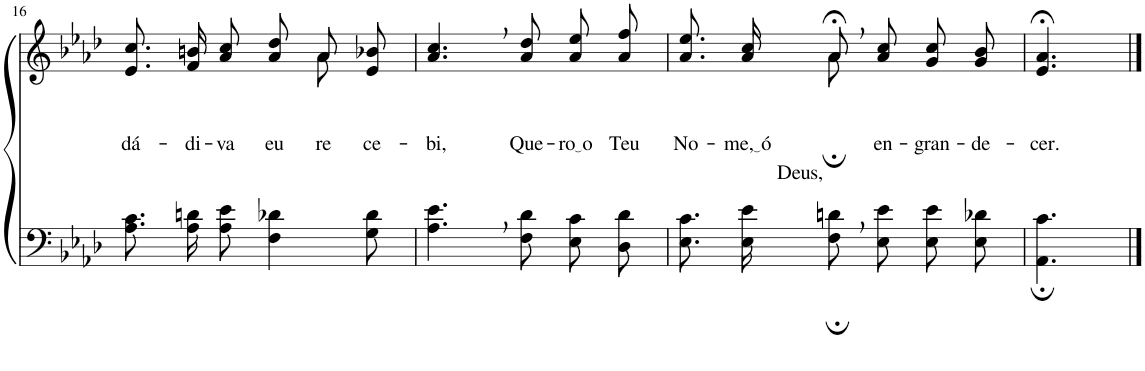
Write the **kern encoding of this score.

**kern	**kern	**text
*part2	*part1	*part1
*staff2	*staff1	*staff1
*I"Parte III e IV	*I"Parte I e II	*
!!LO:PB:g=z
*clefF4	*clefG2	*
*Trd2c3	*Trd2c3	*
*k[b-e-a-d-]	*k[b-e-a-d-]	*
*M6/8	*M6/8	*
=16	=16	=16
!	!	!LO:LY:b
*	*^	*
8.A-\ 8.c\L	8.e-/ 8.cc/L	2ryy	dá-
!	!	!	!LO:LY:b
16A-\ 16dn\K	16f/ 16bn/K	.	-di-
!	!	!	!LO:LY:b
8A-\ 8e-\J	8a-/ 8cc/J	.	-va
!	!	!	!LO:LY:b
4F\ 4d-X\	8a-/ 8dd-/L	.	eu
!	!	!	!LO:LY:b
.	8a-/	8a-\	re-
!	!	!	!LO:LY:b
8G\ 8d-\	8e-/ 8b-X/J	8ryy	-ce-
=17	=17	=17	=17
!	!	!	!LO:LY:b
*	*v	*v	*
4.A-\, 4.e-\,	4.a-/, 4.cc/,	-bi,
!	!	!LO:LY:b
8F\ 8d-\L	8a-\ 8dd-\L	Que-
!	!	!LO:LY:b
8E-\ 8c\	8a-\ 8ee-\	ro o
!	!	!LO:LY:b
8D-\ 8d-\J	8a-\ 8ff\J	Teu
=18	=18	=18
!	!	!LO:LY:b
*	*^	*
8.E-\ 8.c\L	8.a-/ 8.ee-/L	4ryy	No-
!	!	!	!LO:LY:b
16E-\ 16e-\K	16a-/ 16cc/K	.	me, ó
!	!	!	!LO:LY:b
8F;,\ 8dn;,\J	8a-;<,/J	8a-;\	Deus,
!	!	!	!LO:LY:b
8E-\ 8e-\L	8a-/ 8cc/L	4.ryy	en-
!	!	!	!LO:LY:b
8E-\ 8e-\	8g/ 8cc/	.	-gran-
!	!	!	!LO:LY:b
8E-\ 8d-X\J	8g/ 8b-/J	.	-de-
*	*v	*v	*
=19	=19	=19
!	!	!LO:LY:b
4.AA-\; 4.c\;	4.e-/;< 4.a-/;<	-cer.
==	==	==
*-	*-	*-
